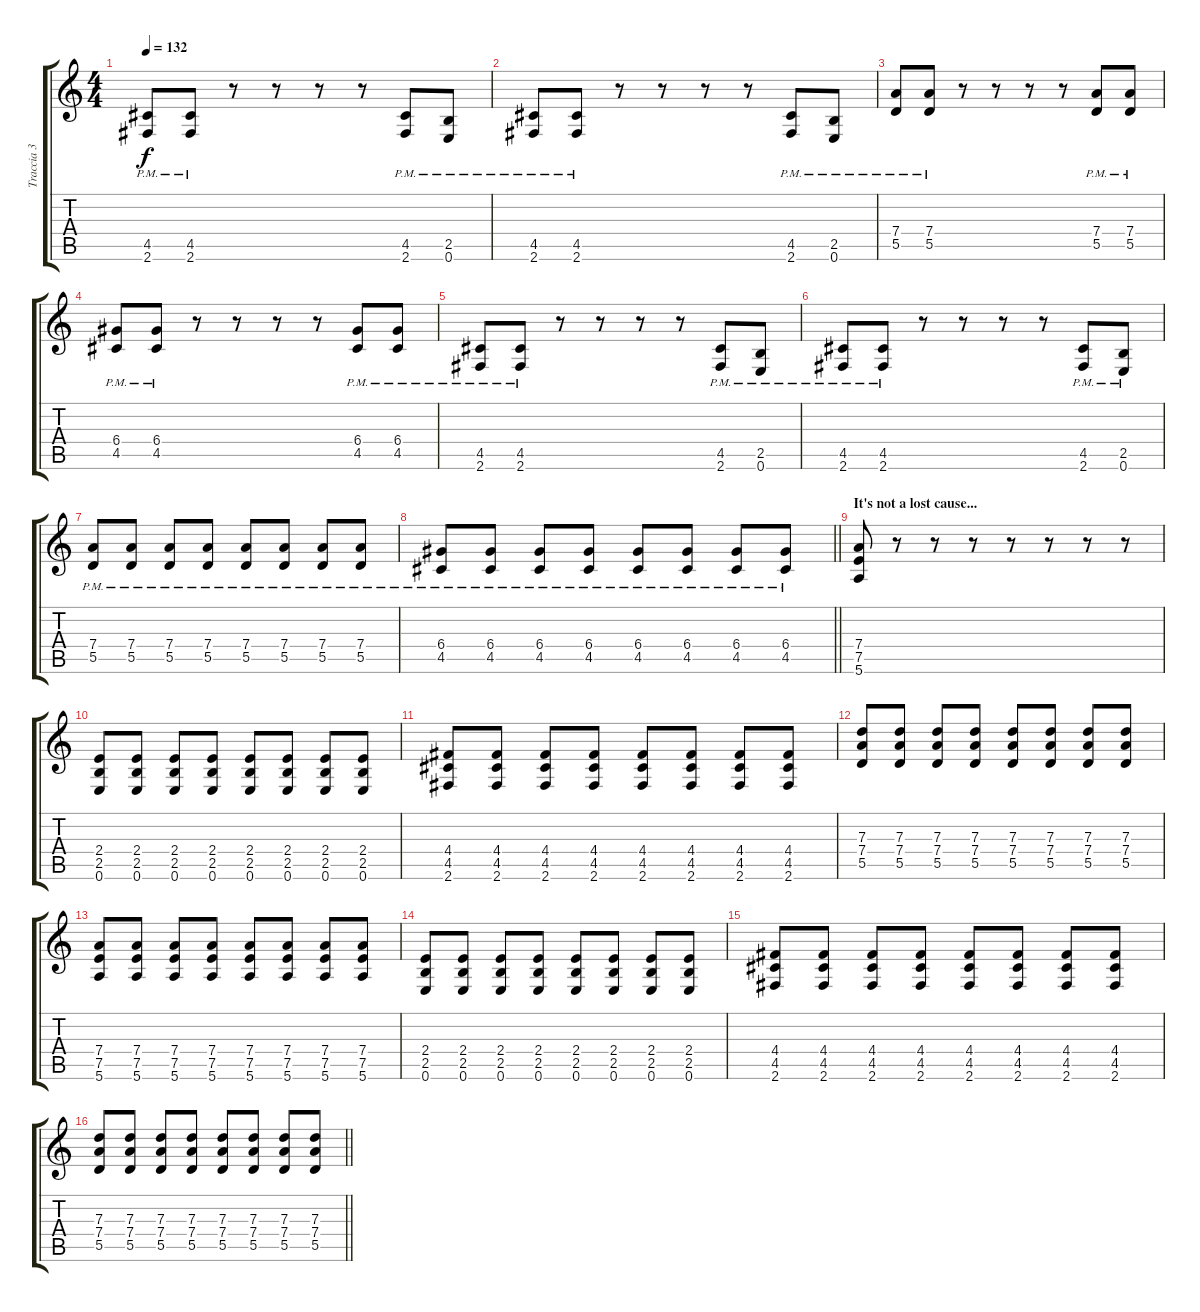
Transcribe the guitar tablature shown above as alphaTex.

\track ("Traccia 3" "Traccia 3") {instrument distortionguitar}
\staff {score tabs}
\tuning (E4 B3 G3 D3 A2 E2) {hide}
\ts (4 4)
\tempo 132
\clef g2
\ks c
(4.5{pm} 2.6{pm}).8{dy f} (4.5{pm} 2.6{pm}).8 r.8 r.8 r.8 r.8 (4.5{pm} 2.6{pm}).8 (2.5{pm} 0.6{pm}).8 |
(4.5{pm} 2.6{pm}).8 (4.5{pm} 2.6{pm}).8 r.8 r.8 r.8 r.8 (4.5{pm} 2.6{pm}).8 (2.5{pm} 0.6{pm}).8 |
(7.4{pm} 5.5{pm}).8 (7.4{pm} 5.5{pm}).8 r.8 r.8 r.8 r.8 (7.4{pm} 5.5{pm}).8 (7.4{pm} 5.5{pm}).8 |
(6.4{pm} 4.5{pm}).8 (6.4{pm} 4.5{pm}).8 r.8 r.8 r.8 r.8 (6.4{pm} 4.5{pm}).8 (6.4{pm} 4.5{pm}).8 |
(4.5{pm} 2.6{pm}).8 (4.5{pm} 2.6{pm}).8 r.8 r.8 r.8 r.8 (4.5{pm} 2.6{pm}).8 (2.5{pm} 0.6{pm}).8 |
(4.5{pm} 2.6{pm}).8 (4.5{pm} 2.6{pm}).8 r.8 r.8 r.8 r.8 (4.5{pm} 2.6{pm}).8 (2.5{pm} 0.6{pm}).8 |
(7.4{pm} 5.5{pm}).8{volume 16} (7.4{pm} 5.5{pm}).8 (7.4{pm} 5.5{pm}).8 (7.4{pm} 5.5{pm}).8 (7.4{pm} 5.5{pm}).8 (7.4{pm} 5.5{pm}).8 (7.4{pm} 5.5{pm}).8 (7.4{pm} 5.5{pm}).8 |
\barLineRight lightlight
(6.4{pm} 4.5{pm}).8 (6.4{pm} 4.5{pm}).8 (6.4{pm} 4.5{pm}).8 (6.4{pm} 4.5{pm}).8 (6.4{pm} 4.5{pm}).8 (6.4{pm} 4.5{pm}).8 (6.4{pm} 4.5{pm}).8 (6.4{pm} 4.5{pm}).8 |
\section ("" "It's not a lost cause...")
(7.4 7.5 5.6).8 r.8 r.8 r.8 r.8 r.8 r.8 r.8 |
(2.4 2.5 0.6).8{volume 13} (2.4 2.5 0.6).8 (2.4 2.5 0.6).8 (2.4 2.5 0.6).8 (2.4 2.5 0.6).8 (2.4 2.5 0.6).8 (2.4 2.5 0.6).8 (2.4 2.5 0.6).8 |
(4.4 4.5 2.6).8 (4.4 4.5 2.6).8 (4.4 4.5 2.6).8 (4.4 4.5 2.6).8 (4.4 4.5 2.6).8 (4.4 4.5 2.6).8 (4.4 4.5 2.6).8 (4.4 4.5 2.6).8 |
(7.3 7.4 5.5).8 (7.3 7.4 5.5).8 (7.3 7.4 5.5).8 (7.3 7.4 5.5).8 (7.3 7.4 5.5).8 (7.3 7.4 5.5).8 (7.3 7.4 5.5).8 (7.3 7.4 5.5).8 |
(7.4 7.5 5.6).8 (7.4 7.5 5.6).8 (7.4 7.5 5.6).8 (7.4 7.5 5.6).8 (7.4 7.5 5.6).8 (7.4 7.5 5.6).8 (7.4 7.5 5.6).8 (7.4 7.5 5.6).8 |
(2.4 2.5 0.6).8 (2.4 2.5 0.6).8 (2.4 2.5 0.6).8 (2.4 2.5 0.6).8 (2.4 2.5 0.6).8 (2.4 2.5 0.6).8 (2.4 2.5 0.6).8 (2.4 2.5 0.6).8 |
(4.4 4.5 2.6).8 (4.4 4.5 2.6).8 (4.4 4.5 2.6).8 (4.4 4.5 2.6).8 (4.4 4.5 2.6).8 (4.4 4.5 2.6).8 (4.4 4.5 2.6).8 (4.4 4.5 2.6).8 |
\barLineRight lightlight
(7.3 7.4 5.5).8 (7.3 7.4 5.5).8 (7.3 7.4 5.5).8 (7.3 7.4 5.5).8 (7.3 7.4 5.5).8 (7.3 7.4 5.5).8 (7.3 7.4 5.5).8 (7.3 7.4 5.5).8
